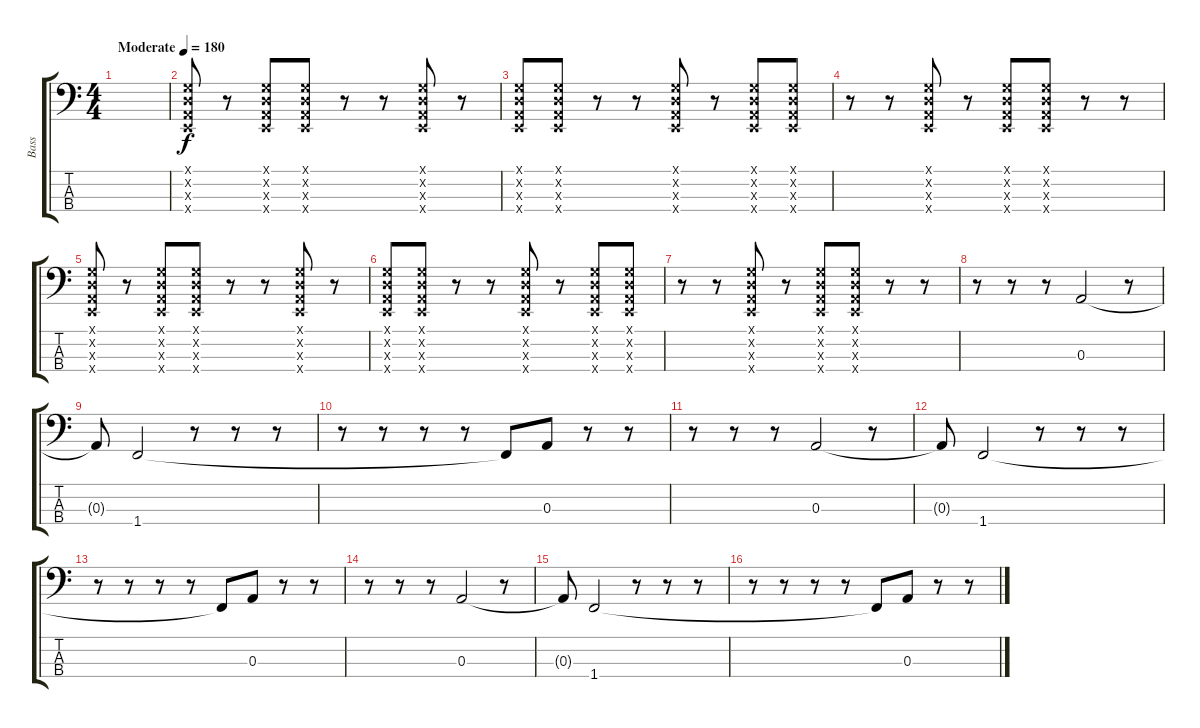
\track ("Bass" "Bass") {instrument electricbassfinger}
\staff {score tabs}
\tuning (G2 D2 A1 E1) {hide}
\ts (4 4)
\tempo (180 "Moderate")
\clef f4
\ks c
|
(0.1{x} 0.2{x} 0.3{x} 0.4{x}).8 r.8 (0.1{x} 0.2{x} 0.3{x} 0.4{x}).8 (0.1{x} 0.2{x} 0.3{x} 0.4{x}).8 r.8 r.8 (0.1{x} 0.2{x} 0.3{x} 0.4{x}).8 r.8 |
(0.1{x} 0.2{x} 0.3{x} 0.4{x}).8 (0.1{x} 0.2{x} 0.3{x} 0.4{x}).8 r.8 r.8 (0.1{x} 0.2{x} 0.3{x} 0.4{x}).8 r.8 (0.1{x} 0.2{x} 0.3{x} 0.4{x}).8 (0.1{x} 0.2{x} 0.3{x} 0.4{x}).8 |
r.8 r.8 (0.1{x} 0.2{x} 0.3{x} 0.4{x}).8 r.8 (0.1{x} 0.2{x} 0.3{x} 0.4{x}).8 (0.1{x} 0.2{x} 0.3{x} 0.4{x}).8 r.8 r.8 |
(0.1{x} 0.2{x} 0.3{x} 0.4{x}).8 r.8 (0.1{x} 0.2{x} 0.3{x} 0.4{x}).8 (0.1{x} 0.2{x} 0.3{x} 0.4{x}).8 r.8 r.8 (0.1{x} 0.2{x} 0.3{x} 0.4{x}).8 r.8 |
(0.1{x} 0.2{x} 0.3{x} 0.4{x}).8 (0.1{x} 0.2{x} 0.3{x} 0.4{x}).8 r.8 r.8 (0.1{x} 0.2{x} 0.3{x} 0.4{x}).8 r.8 (0.1{x} 0.2{x} 0.3{x} 0.4{x}).8 (0.1{x} 0.2{x} 0.3{x} 0.4{x}).8 |
r.8 r.8 (0.1{x} 0.2{x} 0.3{x} 0.4{x}).8 r.8 (0.1{x} 0.2{x} 0.3{x} 0.4{x}).8 (0.1{x} 0.2{x} 0.3{x} 0.4{x}).8 r.8 r.8 |
r.8 r.8 r.8 0.3.2 r.8 |
0.3{t}.8 1.4.2 r.8 r.8 r.8 |
r.8 r.8 r.8 r.8 1.4{t}.8 0.3.8 r.8 r.8 |
r.8 r.8 r.8 0.3.2 r.8 |
0.3{t}.8 1.4.2 r.8 r.8 r.8 |
r.8 r.8 r.8 r.8 1.4{t}.8 0.3.8 r.8 r.8 |
r.8 r.8 r.8 0.3.2 r.8 |
0.3{t}.8 1.4.2 r.8 r.8 r.8 |
r.8 r.8 r.8 r.8 1.4{t}.8 0.3.8 r.8 r.8
